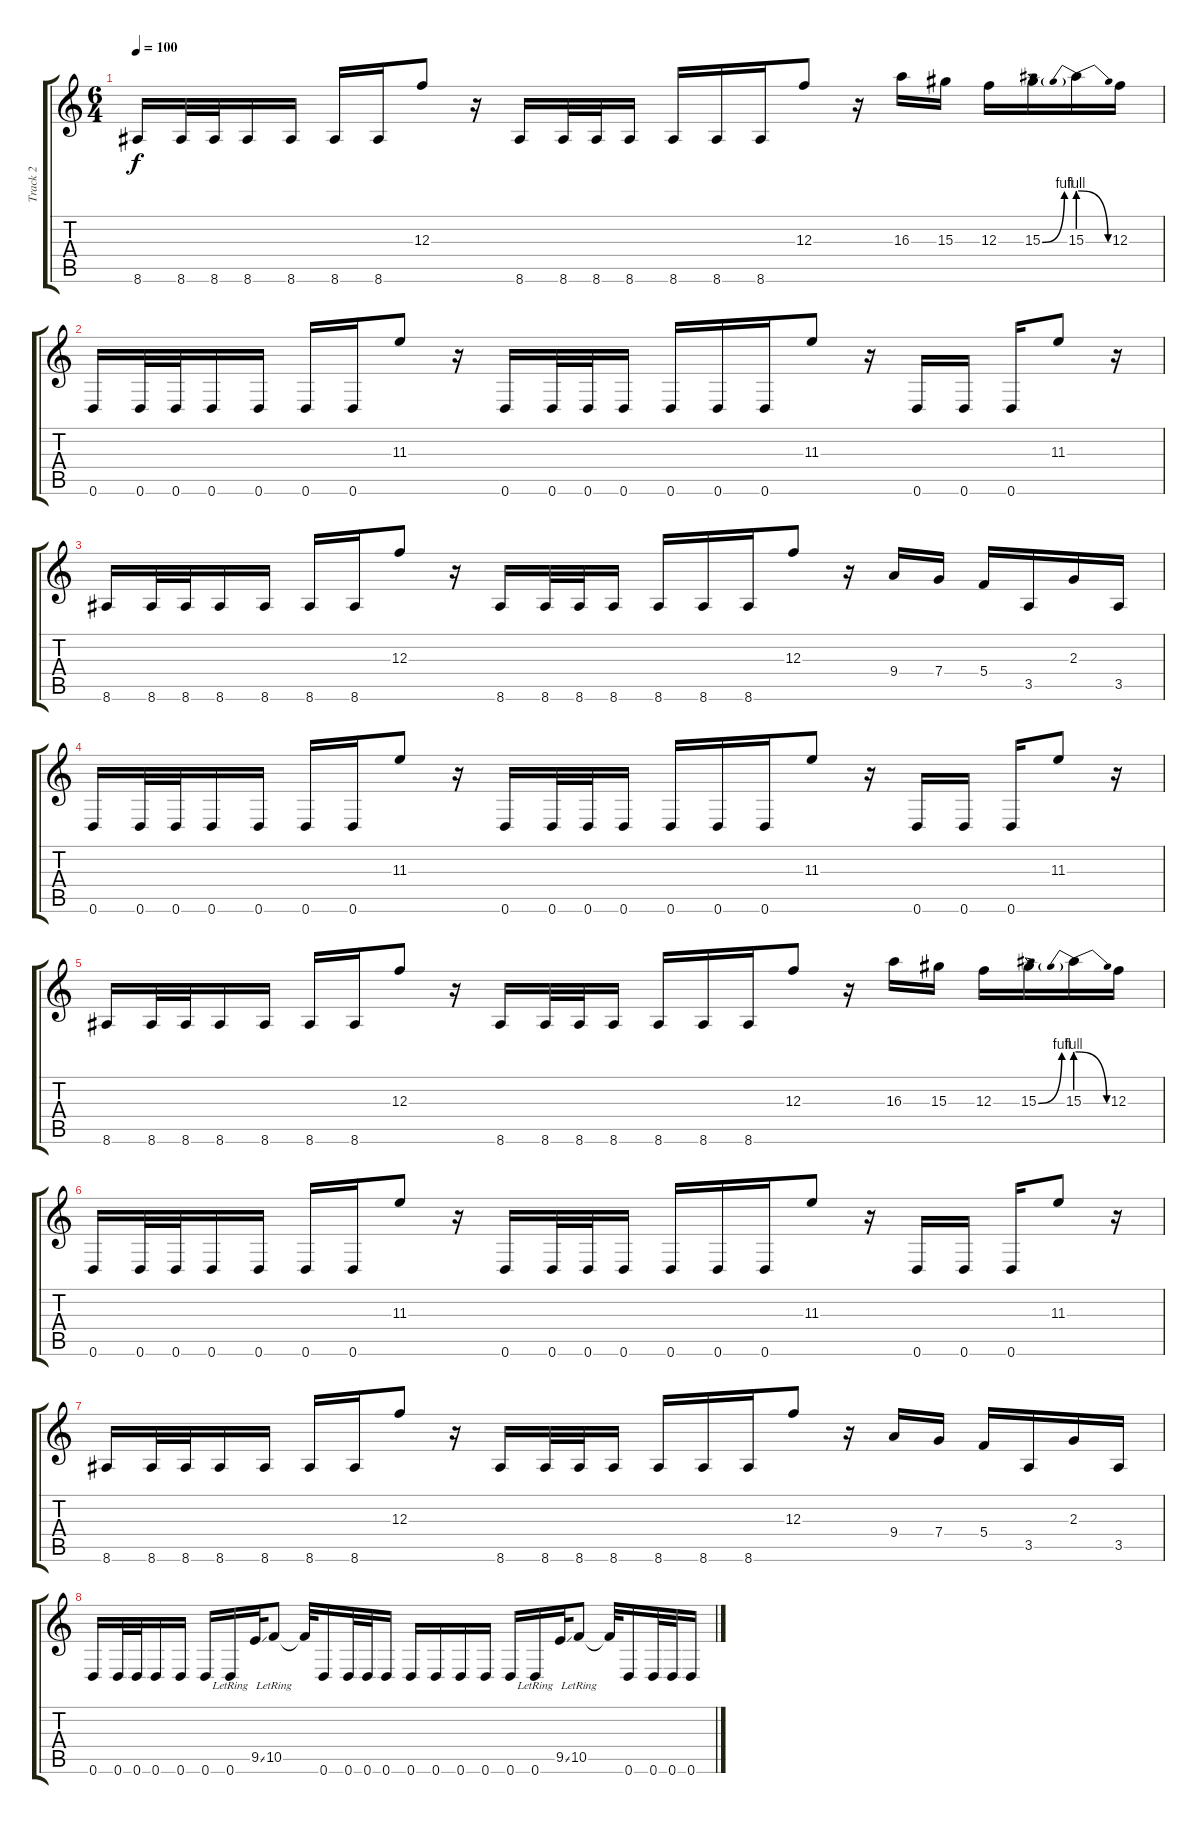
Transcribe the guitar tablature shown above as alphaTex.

\track ("Track 2" "Track 2") {instrument distortionguitar}
\staff {score tabs}
\tuning (D4 A3 F3 C3 G2 D2) {hide}
\ts (6 4)
\tempo 100
\clef g2
\ks c
8.6.16{dy f} 8.6.32 8.6.32 8.6.16 8.6.16 8.6.16 8.6.16 12.3.8 r.16 8.6.16 8.6.32 8.6.32 8.6.16 8.6.16 8.6.16 8.6.16 12.3.8 r.16 16.3.16 15.3.16 12.3.16 15.3{be (bend 0 0 60 4)}.16 15.3{be (prebendrelease 0 4 60 0)}.16 12.3.16 |
0.6.16 0.6.32 0.6.32 0.6.16 0.6.16 0.6.16 0.6.16 11.3.8 r.16 0.6.16 0.6.32 0.6.32 0.6.16 0.6.16 0.6.16 0.6.16 11.3.8 r.16 0.6.16 0.6.16 0.6.16 11.3.8 r.16 |
8.6.16 8.6.32 8.6.32 8.6.16 8.6.16 8.6.16 8.6.16 12.3.8 r.16 8.6.16 8.6.32 8.6.32 8.6.16 8.6.16 8.6.16 8.6.16 12.3.8 r.16 9.4.16 7.4.16 5.4.16 3.5.16 2.3.16 3.5.16 |
0.6.16 0.6.32 0.6.32 0.6.16 0.6.16 0.6.16 0.6.16 11.3.8 r.16 0.6.16 0.6.32 0.6.32 0.6.16 0.6.16 0.6.16 0.6.16 11.3.8 r.16 0.6.16 0.6.16 0.6.16 11.3.8 r.16 |
8.6.16 8.6.32 8.6.32 8.6.16 8.6.16 8.6.16 8.6.16 12.3.8 r.16 8.6.16 8.6.32 8.6.32 8.6.16 8.6.16 8.6.16 8.6.16 12.3.8 r.16 16.3.16 15.3.16 12.3.16 15.3{be (bend 0 0 60 4)}.16 15.3{be (prebendrelease 0 4 60 0)}.16 12.3.16 |
0.6.16 0.6.32 0.6.32 0.6.16 0.6.16 0.6.16 0.6.16 11.3.8 r.16 0.6.16 0.6.32 0.6.32 0.6.16 0.6.16 0.6.16 0.6.16 11.3.8 r.16 0.6.16 0.6.16 0.6.16 11.3.8 r.16 |
8.6.16 8.6.32 8.6.32 8.6.16 8.6.16 8.6.16 8.6.16 12.3.8 r.16 8.6.16 8.6.32 8.6.32 8.6.16 8.6.16 8.6.16 8.6.16 12.3.8 r.16 9.4.16 7.4.16 5.4.16 3.5.16 2.3.16 3.5.16 |
0.6.16 0.6.32 0.6.32 0.6.16 0.6.16 0.6.16 0.6{lr}.16 9.5{ss}.32 10.5{lr}.8 10.5{t}.32 0.6.16 0.6.32 0.6.32 0.6.16 0.6.16 0.6.16 0.6.16 0.6.16 0.6.16 0.6{lr}.16 9.5{ss}.32 10.5{lr}.8 10.5{t}.32 0.6.16 0.6.32 0.6.32 0.6.16
